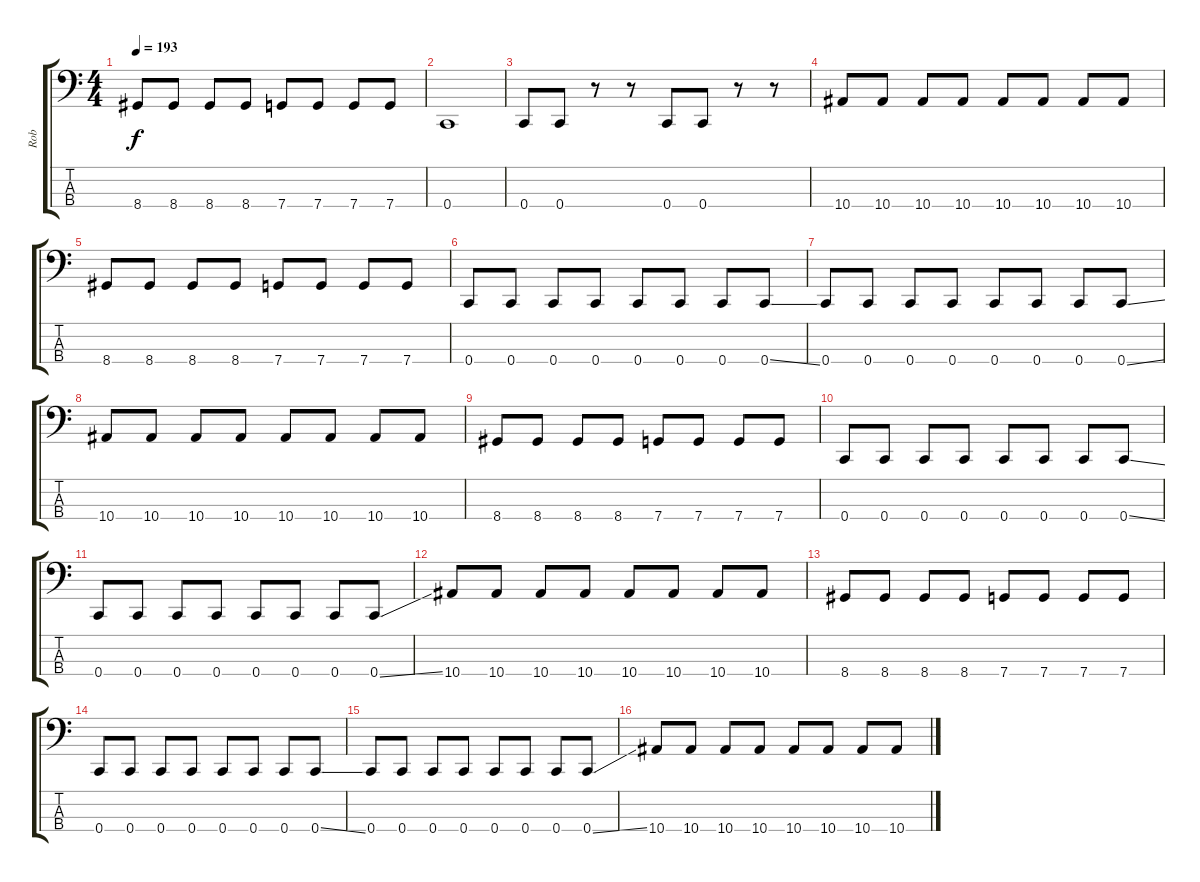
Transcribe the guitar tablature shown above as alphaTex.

\track ("Rob" "Rob") {instrument electricbassfinger}
\staff {score tabs}
\tuning (F2 C2 G1 C1) {hide}
\ts (4 4)
\tempo 193
\clef f4
\ks c
8.4.8{dy f} 8.4.8 8.4.8 8.4.8 7.4.8 7.4.8 7.4.8 7.4.8 |
0.4.1 |
0.4.8 0.4.8 r.8 r.8 0.4.8 0.4.8 r.8 r.8 |
10.4.8 10.4.8 10.4.8 10.4.8 10.4.8 10.4.8 10.4.8 10.4.8 |
8.4.8 8.4.8 8.4.8 8.4.8 7.4.8 7.4.8 7.4.8 7.4.8 |
0.4.8 0.4.8 0.4.8 0.4.8 0.4.8 0.4.8 0.4.8 0.4{ss}.8 |
0.4.8 0.4.8 0.4.8 0.4.8 0.4.8 0.4.8 0.4.8 0.4{ss}.8 |
10.4.8 10.4.8 10.4.8 10.4.8 10.4.8 10.4.8 10.4.8 10.4.8 |
8.4.8 8.4.8 8.4.8 8.4.8 7.4.8 7.4.8 7.4.8 7.4.8 |
0.4.8 0.4.8 0.4.8 0.4.8 0.4.8 0.4.8 0.4.8 0.4{ss}.8 |
0.4.8 0.4.8 0.4.8 0.4.8 0.4.8 0.4.8 0.4.8 0.4{ss}.8 |
10.4.8 10.4.8 10.4.8 10.4.8 10.4.8 10.4.8 10.4.8 10.4.8 |
8.4.8 8.4.8 8.4.8 8.4.8 7.4.8 7.4.8 7.4.8 7.4.8 |
0.4.8 0.4.8 0.4.8 0.4.8 0.4.8 0.4.8 0.4.8 0.4{ss}.8 |
0.4.8 0.4.8 0.4.8 0.4.8 0.4.8 0.4.8 0.4.8 0.4{ss}.8 |
10.4.8 10.4.8 10.4.8 10.4.8 10.4.8 10.4.8 10.4.8 10.4.8
